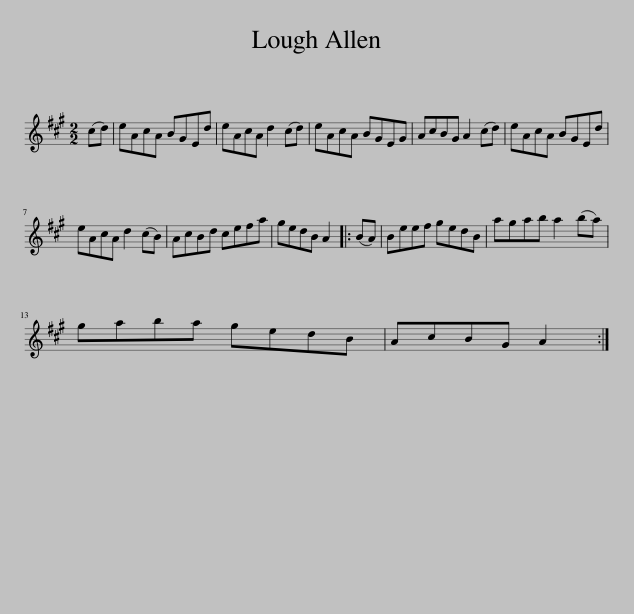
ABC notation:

X:1
L:1/8
M:2/2
I:linebreak $
K:A
V:1 treble
V:1
 (cd) | eAcA BGEd | eAcA d2 (cd) | eAcA BGEG | AcBG A2 (cd) | %5
 eAcA BGEd |$ eAcA d2 (cB) | AcBd cefa | gedB A2 |: (BA) | %10
 Beef gedB | agab a2 (ba) |$ gaba gedB | AcBG A2 :| %14
